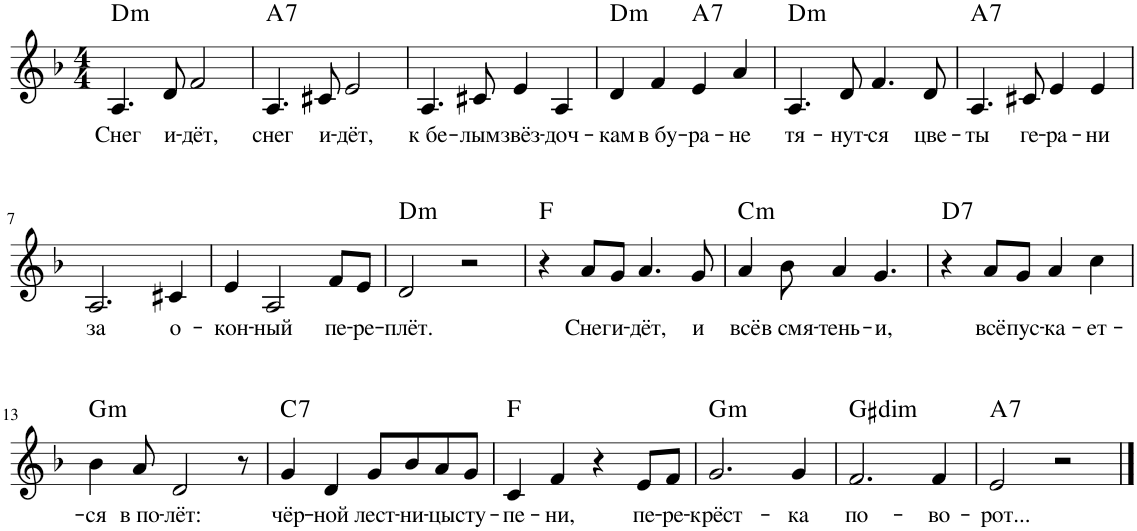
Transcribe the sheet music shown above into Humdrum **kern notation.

**kern	**text	**harte
*part1	*part1	*part1
*staff1	*staff1	*
*I"Piano	*	*
*I'Pno.	*	*
*clefG2	*	*
*k[b-]	*	*
*M4/4	*	*
=1	=1	=1
!	!LO:LY:b	!LO:H:kt=m
4.A/	Снег	D:min
!	!LO:LY:b	!
8d/	и-	.
!	!LO:LY:b	!
2f/	-дёт,	.
=2	=2	=2
!	!LO:LY:b	!LO:H:kt=7
4.A/	снег	A:7
!	!LO:LY:b	!
8c#X/	и-	.
!	!LO:LY:b	!
2e/	-дёт,	.
=3	=3	=3
!	!LO:LY:b	!
4.A/	к бе-	.
!	!LO:LY:b	!
8c#X/	лым	.
!	!LO:LY:b	!
4e/	звёз-	.
!	!LO:LY:b	!
4A/	-доч-	.
=4	=4	=4
!	!LO:LY:b	!LO:H:kt=m
4d/	-кам	D:min
!	!LO:LY:b	!
4f/	в бу-	.
!	!LO:LY:b	!LO:H:kt=7
4e/	-ра-	A:7
!	!LO:LY:b	!
4a/	-не	.
=5	=5	=5
!	!LO:LY:b	!LO:H:kt=m
4.A/	тя-	D:min
!	!LO:LY:b	!
8d/	-нут-	.
!	!LO:LY:b	!
4.f/	-ся	.
!	!LO:LY:b	!
8d/	цве-	.
=6	=6	=6
!	!LO:LY:b	!LO:H:kt=7
4.A/	-ты	A:7
!	!LO:LY:b	!
8c#X/	ге-	.
!	!LO:LY:b	!
4e/	-ра-	.
!	!LO:LY:b	!
4e/	-ни	.
!!LO:LB:g=z
=7	=7	=7
!	!LO:LY:b	!
2.A/	за	.
!	!LO:LY:b	!
4c#X/	о-	.
=8	=8	=8
!	!LO:LY:b	!
4e/	-кон-	.
!	!LO:LY:b	!
2A/	-ный	.
!	!LO:LY:b	!
8f/L	пе-	.
!	!LO:LY:b	!
8e/J	-ре-	.
=9	=9	=9
!	!LO:LY:b	!LO:H:kt=m
2d/	-плёт.	D:min
2r	.	.
=10	=10	=10
4r	.	F:maj
!	!LO:LY:b	!
8a/L	Снег	.
!	!LO:LY:b	!
8g/J	и-	.
!	!LO:LY:b	!
4.a/	-дёт,	.
!	!LO:LY:b	!
8g/	и	.
=11	=11	=11
!	!LO:LY:b	!LO:H:kt=m
4a/	всё	C:min
!	!LO:LY:b	!
8b-\	в смя-	.
!	!LO:LY:b	!
4a/	-тень-	.
!	!LO:LY:b	!
4.g/	-и,	.
=12	=12	=12
!	!	!LO:H:kt=7
4r	.	D:7
!	!LO:LY:b	!
8a/L	всё	.
!	!LO:LY:b	!
8g/J	пус-	.
!	!LO:LY:b	!
4a/	-ка-	.
!	!LO:LY:b	!
4cc\	-ет-	.
!!LO:LB:g=z
=13	=13	=13
!	!LO:LY:b	!LO:H:kt=m
4b-\	-ся	G:min
!	!LO:LY:b	!
8a/	в по-	.
!	!LO:LY:b	!
2d/	-лёт:	.
8r	.	.
=14	=14	=14
!	!LO:LY:b	!LO:H:kt=7
4g/	чёр-	C:7
!	!LO:LY:b	!
4d/	-ной	.
!	!LO:LY:b	!
8g/L	лест-	.
!	!LO:LY:b	!
8b-/	-ни-	.
!	!LO:LY:b	!
8a/	-цы	.
!	!LO:LY:b	!
8g/J	сту-	.
=15	=15	=15
!	!LO:LY:b	!
4c/	-пе-	F:maj
!	!LO:LY:b	!
4f/	-ни,	.
4r	.	.
!	!LO:LY:b	!
8e/L	пе-	.
!	!LO:LY:b	!
8f/J	-ре-	.
=16	=16	=16
!	!LO:LY:b	!LO:H:kt=m
2.g/	-крёст-	G:min
!	!LO:LY:b	!
4g/	ка	.
=17	=17	=17
!	!LO:LY:b	!LO:H:kt=dim
2.f/	по-	G#:dim
!	!LO:LY:b	!
4f/	-во-	.
=18	=18	=18
!	!LO:LY:b	!LO:H:kt=7
2e/	-рот...	A:7
2r	.	.
==	==	==
*-	*-	*-
